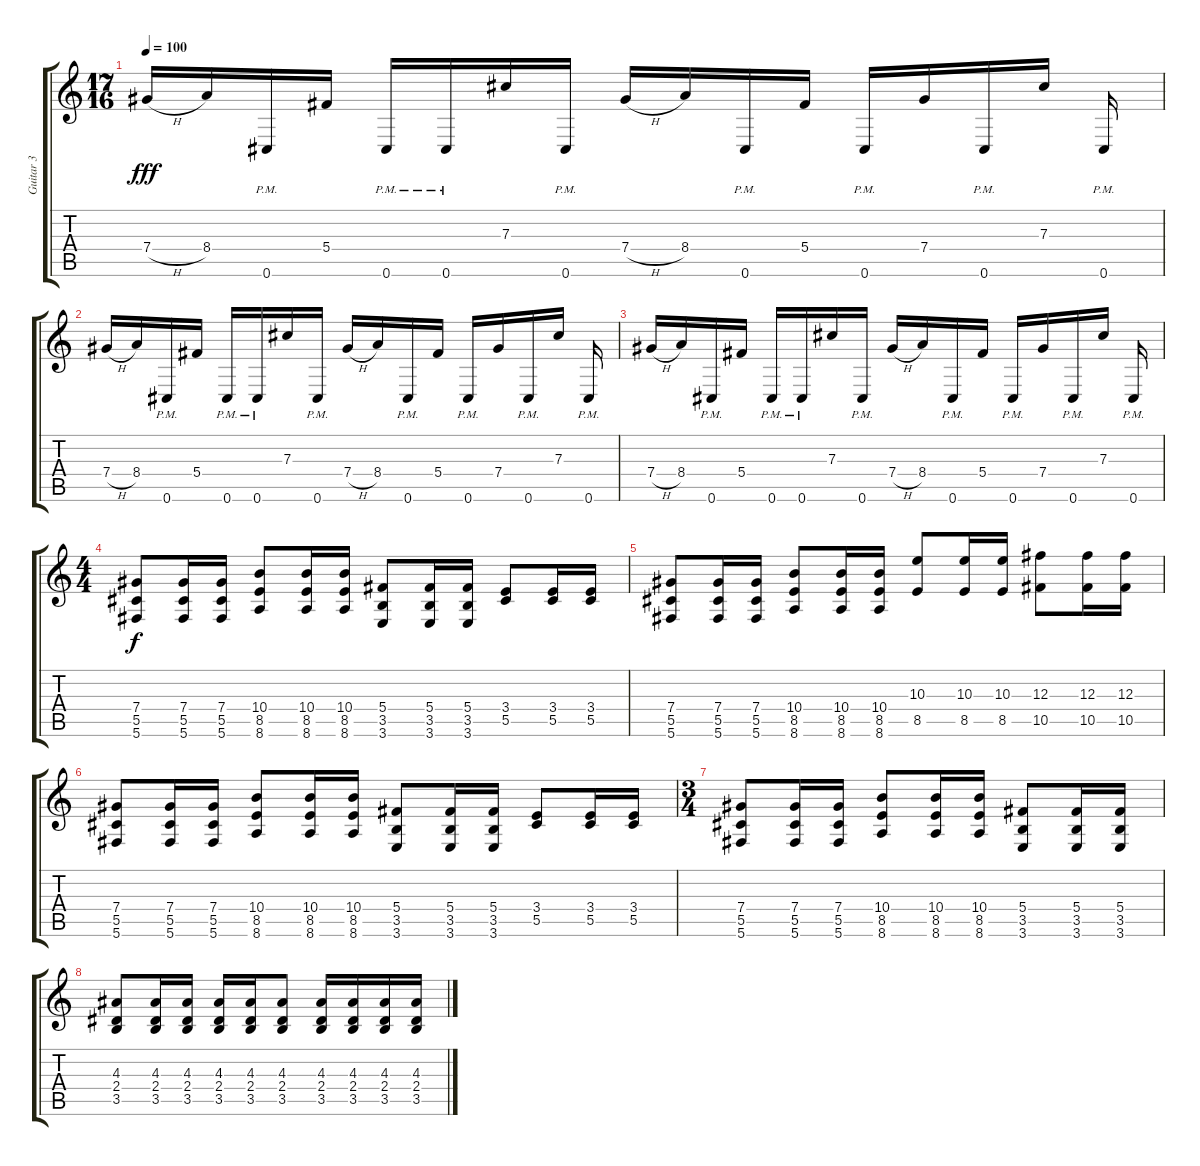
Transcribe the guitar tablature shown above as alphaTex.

\track ("Guitar 3" "Guitar 3") {instrument distortionguitar}
\staff {score tabs}
\tuning (Eb4 Bb3 Gb3 Db3 Ab2 Db2) {hide}
\ts (17 16)
\tempo 100
\clef g2
\ks c
7.4{h}.16{dy fff beam merge} 8.4.16{beam merge} 0.6{pm}.16{beam merge} 5.4.16 0.6{pm}.16{beam merge} 0.6{pm}.16{beam merge} 7.3.16{beam merge} 0.6{pm}.16 7.4{h}.16{beam merge} 8.4.16{beam merge} 0.6{pm}.16{beam merge} 5.4.16 0.6{pm}.16{beam merge} 7.4.16{beam merge} 0.6{pm}.16{beam merge} 7.3.16 0.6{pm}.16 |
7.4{h}.16{beam merge} 8.4.16{beam merge} 0.6{pm}.16{beam merge} 5.4.16 0.6{pm}.16{beam merge} 0.6{pm}.16{beam merge} 7.3.16{beam merge} 0.6{pm}.16 7.4{h}.16{beam merge} 8.4.16{beam merge} 0.6{pm}.16{beam merge} 5.4.16 0.6{pm}.16{beam merge} 7.4.16{beam merge} 0.6{pm}.16{beam merge} 7.3.16 0.6{pm}.16 |
7.4{h}.16{beam merge} 8.4.16{beam merge} 0.6{pm}.16{beam merge} 5.4.16 0.6{pm}.16{beam merge} 0.6{pm}.16{beam merge} 7.3.16{beam merge} 0.6{pm}.16 7.4{h}.16{beam merge} 8.4.16{beam merge} 0.6{pm}.16{beam merge} 5.4.16 0.6{pm}.16{beam merge} 7.4.16{beam merge} 0.6{pm}.16{beam merge} 7.3.16 0.6{pm}.16 |
\ts (4 4)
(7.4 5.5 5.6).8{dy f} (7.4 5.5 5.6).16 (7.4 5.5 5.6).16 (10.4 8.5 8.6).8 (10.4 8.5 8.6).16 (10.4 8.5 8.6).16 (5.4 3.5 3.6).8 (5.4 3.5 3.6).16 (5.4 3.5 3.6).16 (3.4 5.5).8 (3.4 5.5).16 (3.4 5.5).16 |
(7.4 5.5 5.6).8 (7.4 5.5 5.6).16 (7.4 5.5 5.6).16 (10.4 8.5 8.6).8 (10.4 8.5 8.6).16 (10.4 8.5 8.6).16 (10.3 8.5).8 (10.3 8.5).16 (10.3 8.5).16 (12.3 10.5).8 (12.3 10.5).16 (12.3 10.5).16 |
(7.4 5.5 5.6).8 (7.4 5.5 5.6).16 (7.4 5.5 5.6).16 (10.4 8.5 8.6).8 (10.4 8.5 8.6).16 (10.4 8.5 8.6).16 (5.4 3.5 3.6).8 (5.4 3.5 3.6).16 (5.4 3.5 3.6).16 (3.4 5.5).8 (3.4 5.5).16 (3.4 5.5).16 |
\ts (3 4)
(7.4 5.5 5.6).8 (7.4 5.5 5.6).16 (7.4 5.5 5.6).16 (10.4 8.5 8.6).8 (10.4 8.5 8.6).16 (10.4 8.5 8.6).16 (5.4 3.5 3.6).8 (5.4 3.5 3.6).16 (5.4 3.5 3.6).16 |
(4.3 2.4 3.5).8{instrument electricguitarjazz} (4.3 2.4 3.5).16 (4.3 2.4 3.5).16 (4.3 2.4 3.5).16 (4.3 2.4 3.5).16 (4.3 2.4 3.5).8 (4.3 2.4 3.5).16 (4.3 2.4 3.5).16 (4.3 2.4 3.5).16 (4.3 2.4 3.5).16
